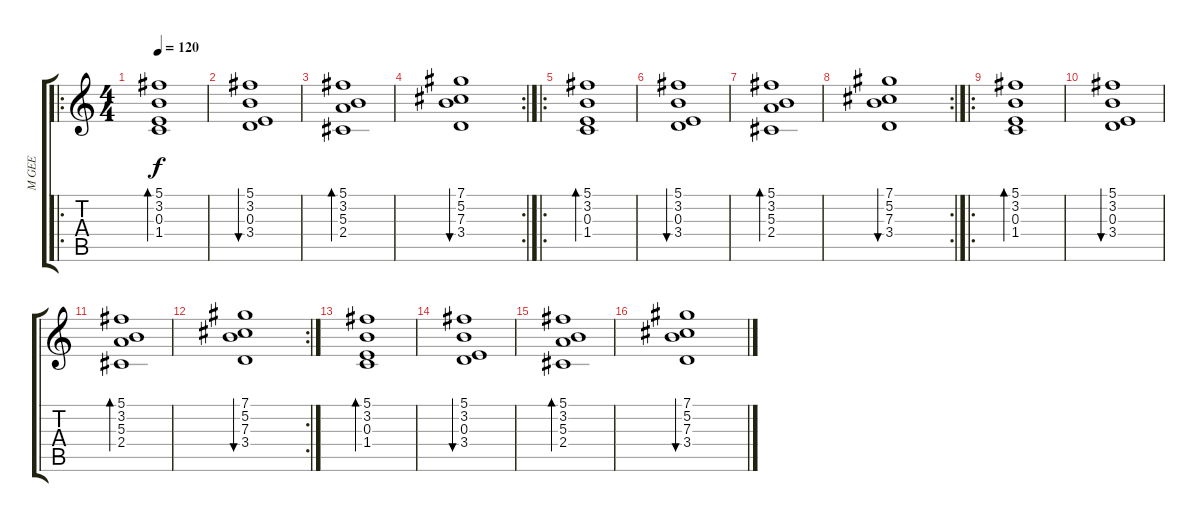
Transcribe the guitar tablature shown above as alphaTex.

\track ("M GEE" "M GEE") {instrument acousticguitarsteel}
\staff {score tabs}
\tuning (Db4 Ab3 E3 B2 Gb2 B1) {hide}
\ro
\ts (4 4)
\tempo 120
\clef g2
\ks c
(5.1 3.2 0.3 1.4).1{bd 480 dy f instrument acousticguitarsteel} |
(5.1 3.2 0.3 3.4).1{bu 480} |
(5.1 3.2 5.3 2.4).1{bd 480} |
\rc 2
(7.1 5.2 7.3 3.4).1{bu 480} |
\ro
(5.1 3.2 0.3 1.4).1{bd 480} |
(5.1 3.2 0.3 3.4).1{bu 480} |
(5.1 3.2 5.3 2.4).1{bd 480} |
\rc 2
(7.1 5.2 7.3 3.4).1{bu 480} |
\ro
(5.1 3.2 0.3 1.4).1{bd 480} |
(5.1 3.2 0.3 3.4).1{bu 480} |
(5.1 3.2 5.3 2.4).1{bd 480} |
\rc 2
(7.1 5.2 7.3 3.4).1{bu 480} |
(5.1 3.2 0.3 1.4).1{bd 480} |
(5.1 3.2 0.3 3.4).1{bu 480} |
(5.1 3.2 5.3 2.4).1{bd 480} |
(7.1 5.2 7.3 3.4).1{bu 480}
